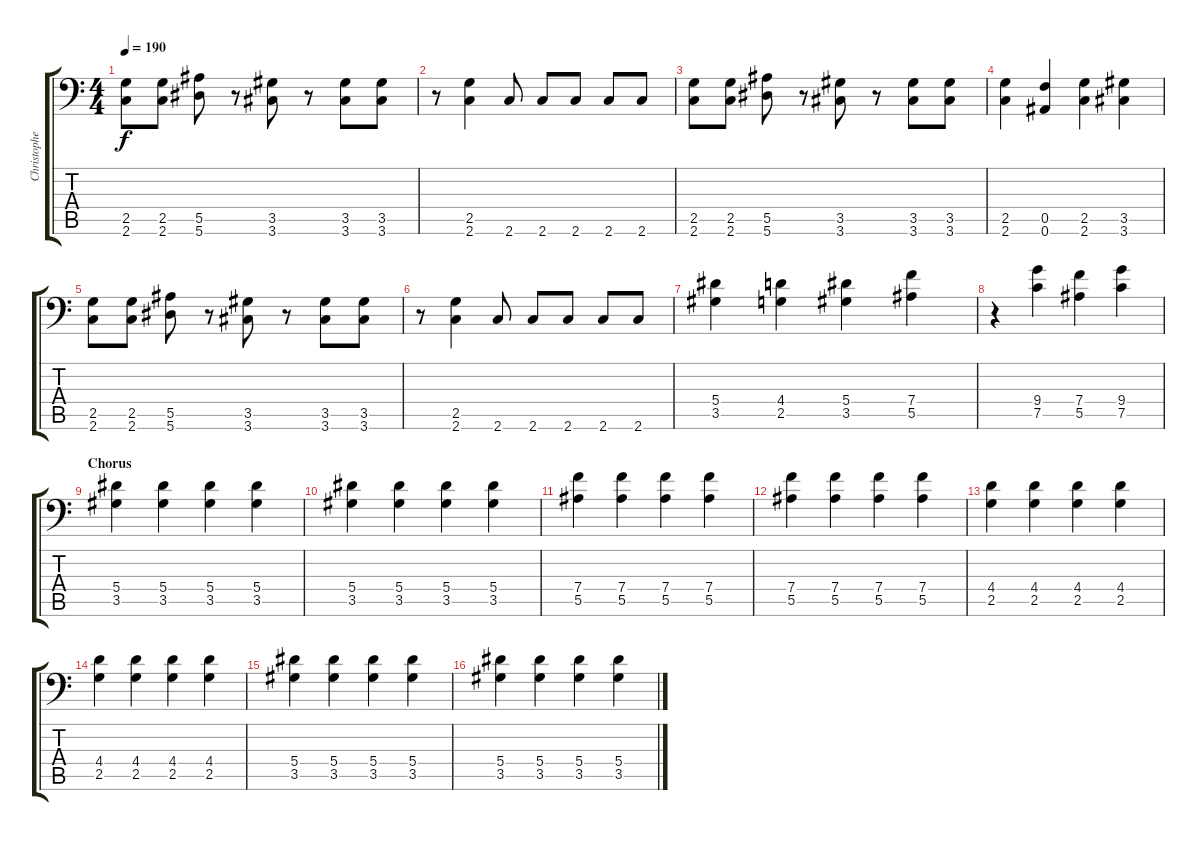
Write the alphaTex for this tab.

\track ("Christopher Amott Ry." "Christophe") {instrument distortionguitar}
\staff {score tabs}
\tuning (C4 G3 Eb3 Bb2 F2 Bb1) {hide}
\ts (4 4)
\tempo 190
\clef f4
\ks c
(2.5 2.6).8{dy f} (2.5 2.6).8 (5.5 5.6).8 r.8 (3.5 3.6).8 r.8 (3.5 3.6).8 (3.5 3.6).8 |
r.8 (2.5 2.6).4 2.6.8 2.6.8 2.6.8 2.6.8 2.6.8 |
(2.5 2.6).8 (2.5 2.6).8 (5.5 5.6).8 r.8 (3.5 3.6).8 r.8 (3.5 3.6).8 (3.5 3.6).8 |
(2.5 2.6).4 (0.5 0.6).4 (2.5 2.6).4 (3.5 3.6).4 |
(2.5 2.6).8 (2.5 2.6).8 (5.5 5.6).8 r.8 (3.5 3.6).8 r.8 (3.5 3.6).8 (3.5 3.6).8 |
r.8 (2.5 2.6).4 2.6.8 2.6.8 2.6.8 2.6.8 2.6.8 |
(5.4 3.5).4 (4.4 2.5).4 (5.4 3.5).4 (7.4 5.5).4 |
r.4 (9.4 7.5).4 (7.4 5.5).4 (9.4 7.5).4 |
\section ("" "Chorus")
(5.4 3.5).4 (5.4 3.5).4 (5.4 3.5).4 (5.4 3.5).4 |
(5.4 3.5).4 (5.4 3.5).4 (5.4 3.5).4 (5.4 3.5).4 |
(7.4 5.5).4 (7.4 5.5).4 (7.4 5.5).4 (7.4 5.5).4 |
(7.4 5.5).4 (7.4 5.5).4 (7.4 5.5).4 (7.4 5.5).4 |
(4.4 2.5).4 (4.4 2.5).4 (4.4 2.5).4 (4.4 2.5).4 |
(4.4 2.5).4 (4.4 2.5).4 (4.4 2.5).4 (4.4 2.5).4 |
(5.4 3.5).4 (5.4 3.5).4 (5.4 3.5).4 (5.4 3.5).4 |
(5.4 3.5).4 (5.4 3.5).4 (5.4 3.5).4 (5.4 3.5).4
